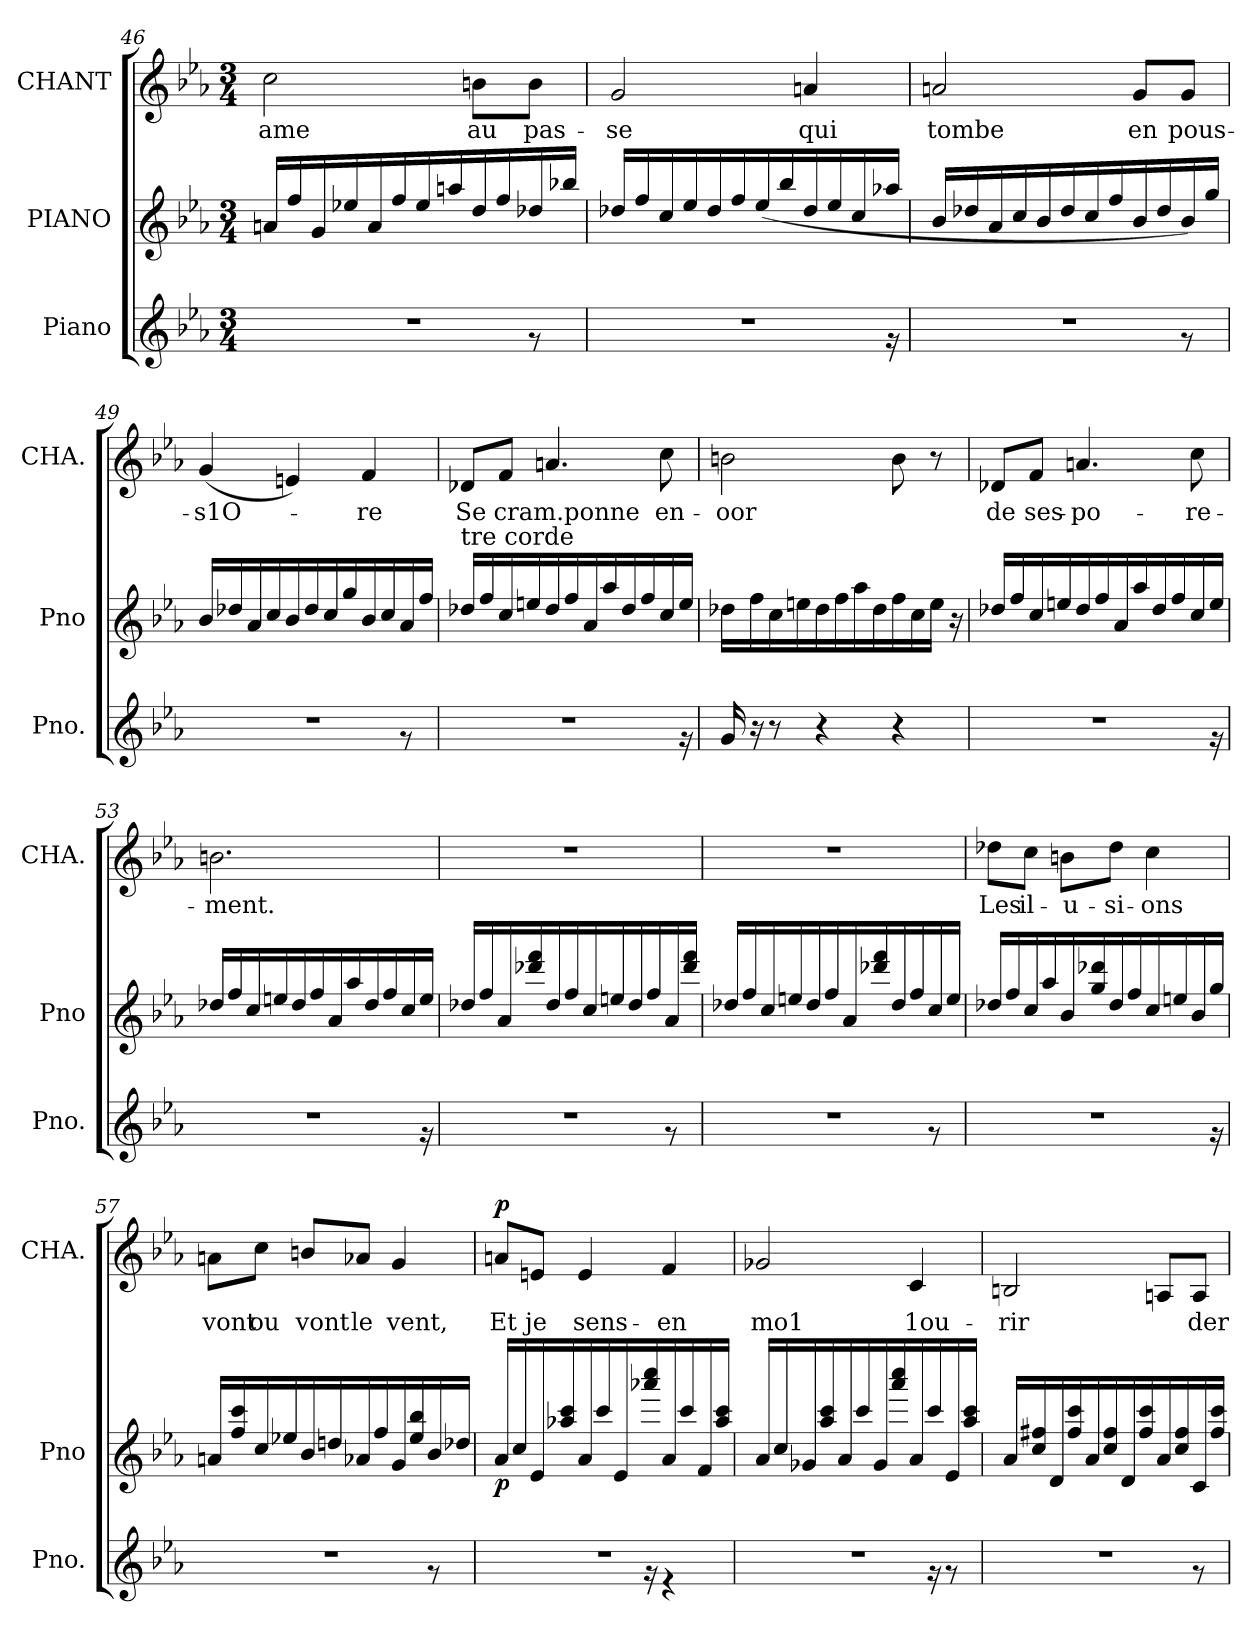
**kern	**kern	**dynam	**kern	**text	**dynam
*part3	*part2	*part2	*part1	*part1	*part1
*staff3	*staff2	*staff2	*staff1	*staff1	*staff1
*I"Piano	*I"PIANO	*	*I"CHANT	*	*
*I'Pno.	*I'Pno	*	*I'CHA.	*	*
!!LO:PB:g=z
*clefG2	*clefG2	*	*clefG2	*	*
*k[b-e-a-]	*k[b-e-a-]	*	*k[b-e-a-]	*	*
*E-:	*E-:	*	*E-:	*	*
*M3/4	*M3/4	*	*M3/4	*	*
=46	=46	=46	=46	=46	=46
*^	*	*	*	*	*
2.r	16ryy	16an/LL	.	2cc\	ame	.
.	16ryy	16ff\	.	.	.	.
.	8ryy	16g/	.	.	.	.
.	.	16ee-X\	.	.	.	.
.	8ryy	16a/	.	.	.	.
.	.	16ff\	.	.	.	.
.	8ryy	16ee-/	.	.	.	.
.	.	16aan\	.	.	.	.
.	8ryy	16dd/	.	8b\L	au	.
.	.	16ff\	.	.	.	.
.	8r	16dd-X/	.	8b\J	pas-	.
.	.	16bb-X\JJ	.	.	.	.
=47	=47	=47	=47	=47	=47	=47
2.r	16ryy	16dd-X/LL	.	2g/	se	.
.	8ryy	16ff\	.	.	.	.
.	.	16cc/	.	.	.	.
.	8ryy	16ee-\	.	.	.	.
.	.	16dd-/	.	.	.	.
.	8ryy	16ff\	.	.	.	.
.	.	(16ee-/	.	.	.	.
.	8ryy	16bb-\	.	.	.	.
.	.	16dd-/	.	4a/	qui	.
.	8ryy	16ee-\	.	.	.	.
.	.	16cc/	.	.	.	.
.	16r	16aa-X\JJ	.	.	.	.
=48	=48	=48	=48	=48	=48	=48
2.r	16ryy	16b-/LL	.	2a/	tombe	.
.	8ryy	16dd-X\	.	.	.	.
.	.	16a-/	.	.	.	.
.	8ryy	16cc\	.	.	.	.
.	.	16b-/	.	.	.	.
.	8ryy	16dd-\	.	.	.	.
.	.	16cc/	.	.	.	.
.	16ryy	16ff\	.	.	.	.
.	8ryy	16b-/	.	8g/L	en	.
.	.	16dd-\	.	.	.	.
.	8r	16b-/)	.	8g/J	pous­-	.
.	.	16gg\JJ	.	.	.	.
!!LO:LB:g=z
=49	=49	=49	=49	=49	=49	=49
2.r	16ryy	16b-/LL	.	(4g/	s1O-	.
.	8ryy	16dd-X\	.	.	.	.
.	.	16a-/	.	.	.	.
.	16ryy	16cc\	.	.	.	.
.	8ryy	16b-/	.	4en/)	.	.
.	.	16dd-\	.	.	.	.
.	8ryy	16cc/	.	.	.	.
.	.	16gg\	.	.	.	.
.	8ryy	16b-/	.	4f/	re	.
.	.	16cc\	.	.	.	.
.	8r	16a-/	.	.	.	.
.	.	16ff\JJ	.	.	.	.
=50	=50	=50	=50	=50	=50	=50
!	!	!LO:TX:t=tre corde	!	!	!	!
2.r	16ryy	16dd-X/LL	.	8d-X/L	Se	.
.	8ryy	16ff\	.	.	.	.
.	.	16cc/	.	8f/J	cram.ponne	.
.	8ryy	16een\	.	.	.	.
.	.	16dd-/	.	4.a/	.	.
.	8ryy	16ff\	.	.	.	.
.	.	16a-/	.	.	.	.
.	8ryy	16aa-\	.	.	.	.
.	.	16dd-/	.	.	.	.
.	8ryy	16ff\	.	.	.	.
.	.	16cc/	.	8cc\	en-	.
.	16r	16ee\JJ	.	.	.	.
*v	*v	*	*	*	*	*
=51	=51	=51	=51	=51	=51
16g/	16dd-X/LL	.	2bn\	oor	.
16r	16ff\	.	.	.	.
8r	16cc/	.	.	.	.
.	16een\	.	.	.	.
4r	16dd-/	.	.	.	.
.	16ff\	.	.	.	.
.	16aa-\	.	.	.	.
.	16dd-/	.	.	.	.
4r	16ff\	.	8b\	.	.
.	16cc/	.	.	.	.
.	16ee\JJ	.	8r	.	.
.	16r	.	.	.	.
!!LO:LB:g=z
=52	=52	=52	=52	=52	=52
*^	*	*	*	*	*
2.r	16ryy	16dd-X/LL	.	8d-X/L	de	.
.	8ryy	16ff\	.	.	.	.
.	.	16cc/	.	8f/J	ses-	.
.	8ryy	16een\	.	.	.	.
.	.	16dd-/	.	4.a/	po-	.
.	8ryy	16ff\	.	.	.	.
.	.	16a-/	.	.	.	.
.	8ryy	16aa-\	.	.	.	.
.	.	16dd-/	.	.	.	.
.	8ryy	16ff\	.	.	.	.
.	.	16cc/	.	8cc\	re-	.
.	16r	16ee\JJ	.	.	.	.
=53	=53	=53	=53	=53	=53	=53
2.r	16ryy	16dd-X/LL	.	2.bn\	ment.	.
.	8ryy	16ff\	.	.	.	.
.	.	16cc/	.	.	.	.
.	8ryy	16een\	.	.	.	.
.	.	16dd-/	.	.	.	.
.	8ryy	16ff\	.	.	.	.
.	.	16a-/	.	.	.	.
.	8ryy	16aa-\	.	.	.	.
.	.	16dd-/	.	.	.	.
.	8ryy	16ff\	.	.	.	.
.	.	16cc/	.	.	.	.
.	16r	16ee\JJ	.	.	.	.
=54	=54	=54	=54	=54	=54	=54
2.r	16ryy	16dd-X/LL	.	2.r	.	.
.	8ryy	16ff\	.	.	.	.
.	.	16a-/	.	.	.	.
.	8ryy	16ddd-X\ 16fff\	.	.	.	.
.	.	16dd-/	.	.	.	.
.	8ryy	16ff\	.	.	.	.
.	.	16cc/	.	.	.	.
.	8ryy	16een\	.	.	.	.
.	.	16dd-/	.	.	.	.
.	16ryy	16ff\	.	.	.	.
.	8r	16a-/	.	.	.	.
.	.	16ddd-\ 16fff\JJ	.	.	.	.
!!LO:LB:g=z
=55	=55	=55	=55	=55	=55	=55
2.r	16ryy	16dd-X/LL	.	2.r	.	.
.	8ryy	16ff\	.	.	.	.
.	.	16cc/	.	.	.	.
.	8ryy	16een\	.	.	.	.
.	.	16dd-/	.	.	.	.
.	16ryy	16ff\	.	.	.	.
.	8ryy	16a-/	.	.	.	.
.	.	16ddd-X\ 16fff\	.	.	.	.
.	8ryy	16dd-/	.	.	.	.
.	.	16ff\	.	.	.	.
.	8r	16cc/	.	.	.	.
.	.	16ee\JJ	.	.	.	.
=56	=56	=56	=56	=56	=56	=56
2.r	16ryy	16dd-X/LL	dim.	8dd-X\L	Les	.
.	8ryy	16ff\	.	.	.	.
.	.	16cc/	.	8cc\J	il-	.
.	8ryy	16aa-\	.	.	.	.
.	.	16b-/	.	8bn\L	u-	.
.	8ryy	16gg\ 16ddd-X\	.	.	.	.
.	.	16dd-/	.	8dd-\J	si-	.
.	8ryy	16ff\	.	.	.	.
.	.	16cc/	.	4cc\	ons	.
.	8ryy	16een\	.	.	.	.
.	.	16b-/	.	.	.	.
.	16r	16gg\JJ	.	.	.	.
=57	=57	=57	=57	=57	=57	=57
2.r	16ryy	16an/LL	.	8an\L	vont	.
.	8ryy	16ff\ 16ccc\	.	.	.	.
.	.	16cc/	.	8cc\J	ou	.
.	8ryy	16ee-X\	.	.	.	.
.	.	16b-/	.	8b/L	vont	.
.	8ryy	16ddn\	.	.	.	.
.	.	16a-X/	.	8a-X/J	le	.
.	16ryy	16ff\	.	.	.	.
.	8ryy	16g/	.	4g/	vent,	.
.	.	16ee-\ 16bb-\	.	.	.	.
.	8r	16b-/	.	.	.	.
.	.	16dd-X\JJ	.	.	.	.
!!LO:PB:g=z
=58	=58	=58	=58	=58	=58	=58
2.r	16ryy	16a-/LL	'p	8a/L	Et	p
.	16ryy	16cc\	.	.	.	.
.	16ryy	16e-/	.	8e/J	je	.
.	16ryy	16aa-X\ 16ccc\	.	.	.	.
.	8ryy	16a-/	.	4e/	sens-	.
.	.	16ccc\	.	.	.	.
.	16ryy	16e-/	.	.	.	.
.	16r	16aaa-X\ 16cccc\	.	.	.	.
.	4r	16a-/	.	4f/	en	.
.	.	16ccc\	.	.	.	.
.	.	16f/	.	.	.	.
.	.	16aa-\ 16ccc\JJ	.	.	.	.
=59	=59	=59	=59	=59	=59	=59
2.r	16ryy	16a-/LL	.	2g-X/	mo1	.
.	8ryy	16cc\	.	.	.	.
.	.	16g-X/	.	.	.	.
.	16ryy	16aa-\ 16ccc\	.	.	.	.
.	8ryy	16a-/	.	.	.	.
.	.	16ccc\	.	.	.	.
.	16ryy	16g-/	.	.	.	.
.	8ryy	16aaa-\ 16cccc\	.	.	.	.
.	.	16a-/	.	4c/	1ou-	.
.	16r	16ccc\	.	.	.	.
.	8r	16e-/	.	.	.	.
.	.	16aa-\ 16ccc\JJ	.	.	.	.
=60	=60	=60	=60	=60	=60	=60
2.r	16ryy	16a-/LL	.	2B/	rir	.
.	8ryy	16cc\ 16ff#X\	.	.	.	.
.	.	16d/	.	.	.	.
.	8ryy	16ff#\ 16ccc\	.	.	.	.
.	.	16a-/	.	.	.	.
.	8ryy	16cc\ 16ff#\	.	.	.	.
.	.	16d/	.	.	.	.
.	8ryy	16ff#\ 16ccc\	.	.	.	.
.	.	16a-/	.	8A/L	.	.
.	16ryy	16cc\ 16ff#\	.	.	.	.
.	8r	16c/	.	8A/J	der-	.
.	.	16ff#\ 16ccc\JJ	.	.	.	.
*v	*v	*	*	*	*	*
=	=	=	=	=	=
*-	*-	*-	*-	*-	*-
